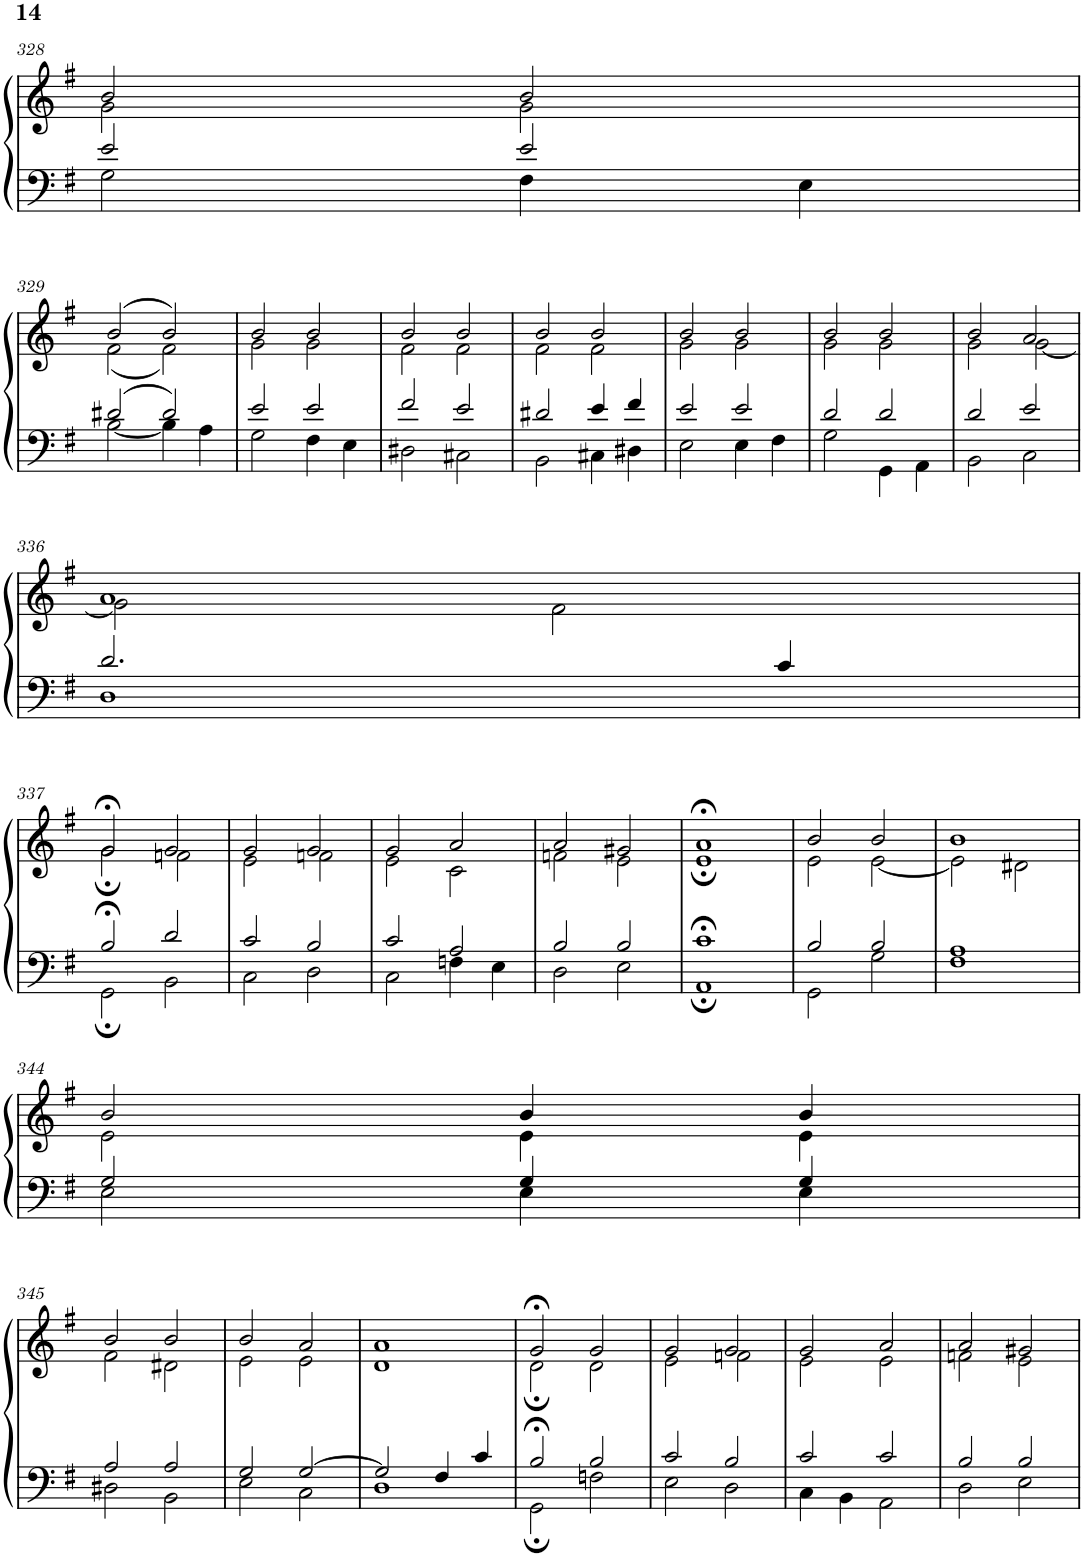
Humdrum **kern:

**kern	**kern
*part1	*part1
*staff2	*staff1
*I"Piano	*
*I'Pno.	*
!!LO:PB:g=z
*clefF4	*clefG2
*k[f#]	*k[f#]
*M4/4	*M4/4
*met(c)	*met(c)
=328	=328
*^	*^
2e/	2G\	2b/	2g\
2e/	4F#\	2b/	2g\
.	4E\	.	.
!!LO:LB:g=z	!!
=329	=329	=329	=329
2d#X/	[2B\	(2b/	(2f#\
2d#/	4B\]	2b/)	2f#\)
.	4A\	.	.
=330	=330	=330	=330
2e/	2G\	2b/	2g\
2e/	4F#\	2b/	2g\
.	4E\	.	.
=331	=331	=331	=331
2f#/	2D#X\	2b/	2f#\
2e/	2C#X\	2b/	2f#\
=332	=332	=332	=332
2d#X/	2BB\	2b/	2f#\
4e/	4C#X\	2b/	2f#\
4f#/	4D#X\	.	.
=333	=333	=333	=333
2e/	2E\	2b/	2g\
2e/	4E\	2b/	2g\
.	4F#\	.	.
=334	=334	=334	=334
2d/	2G\	2b/	2g\
2d/	4GG\	2b/	2g\
.	4AA\	.	.
=335	=335	=335	=335
2d/	2BB\	2b/	2g\
2e/	2C\	2a/	[2g\
!!LO:LB:g=z	!!
=336	=336	=336	=336
2.d/	1D	1a	2g\]
.	.	.	2f#\
4c/	.	.	.
!!LO:LB:g=z	!!
=337	=337	=337	=337
2B;</	2GG;\	2g;</	2g;\
2d/	2BB\	2g/	2fn\
=338	=338	=338	=338
2c/	2C\	2g/	2e\
2B/	2D\	2g/	2fn\
=339	=339	=339	=339
2c/	2C\	2g/	2e\
2A/	4Fn\	2a/	2c\
.	4E\	.	.
=340	=340	=340	=340
2B/	2D\	2a/	2fn\
2B/	2E\	2g#X/	2e\
=341	=341	=341	=341
1c;<	1AA;	1a;<	1e;
=342	=342	=342	=342
2B/	2GG\	2b/	2e\
2B/	2G\	2b/	[2e\
=343	=343	=343	=343
1A	1F#	1b	2e\]
.	.	.	2d#X\
!!LO:LB:g=z	!!
=344	=344	=344	=344
2G/	2E\	2b/	2e\
4G/	4E\	4b/	4e\
4G/	4E\	4b/	4e\
!!LO:LB:g=z	!!
=345	=345	=345	=345
2A/	2D#X\	2b/	2f#\
2A/	2BB\	2b/	2d#X\
=346	=346	=346	=346
2G/	2E\	2b/	2e\
[2G/	2C\	2a/	2e\
=347	=347	=347	=347
2G/]	1D	1a	1d
4F#/	.	.	.
4c/	.	.	.
=348	=348	=348	=348
2B;</	2GG;\	2g;</	2d;\
2B/	2Fn\	2g/	2d\
=349	=349	=349	=349
2c/	2E\	2g/	2e\
2B/	2D\	2g/	2fn\
=350	=350	=350	=350
2c/	4C\	2g/	2e\
.	4BB\	.	.
2c/	2AA\	2a/	2e\
=351	=351	=351	=351
2B/	2D\	2a/	2fn\
2B/	2E\	2g#X/	2e\
*v	*v	*	*
*	*v	*v
=	=
*-	*-
